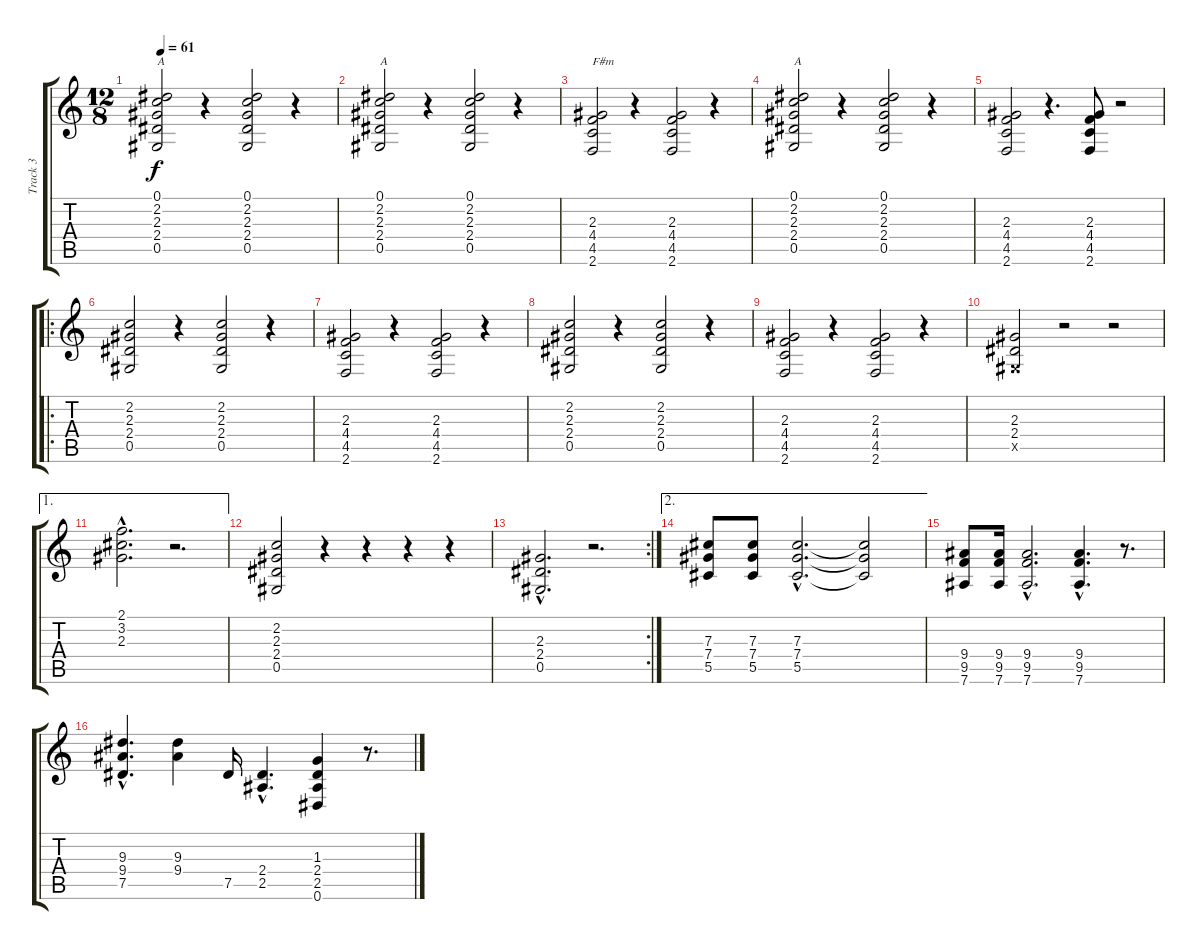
\track ("Track 3" "Track 3") {instrument acousticguitarsteel}
\staff {score tabs}
\tuning (Eb4 Bb3 Gb3 Db3 Ab2 Eb2) {hide}
\ts (12 8)
\tempo 61
\clef g2
\ks c
(0.1 2.2 2.3 2.4 0.5).2{txt "A" dy f instrument acousticguitarsteel} r.4 (0.1 2.2 2.3 2.4 0.5).2 r.4 |
(0.1 2.2 2.3 2.4 0.5).2{txt "A"} r.4 (0.1 2.2 2.3 2.4 0.5).2 r.4 |
(2.3 4.4 4.5 2.6).2{txt "F#m"} r.4 (2.3 4.4 4.5 2.6).2 r.4 |
(0.1 2.2 2.3 2.4 0.5).2{txt "A"} r.4 (0.1 2.2 2.3 2.4 0.5).2 r.4 |
(2.3 4.4 4.5 2.6).2 r.4{d} (2.3 4.4 4.5 2.6).8 r.2 |
\ro
(2.2 2.3 2.4 0.5).2 r.4 (2.2 2.3 2.4 0.5).2 r.4 |
(2.3 4.4 4.5 2.6).2 r.4 (2.3 4.4 4.5 2.6).2 r.4 |
(2.2 2.3 2.4 0.5).2 r.4 (2.2 2.3 2.4 0.5).2 r.4 |
(2.3 4.4 4.5 2.6).2 r.4 (2.3 4.4 4.5 2.6).2 r.4 |
(2.3 2.4 0.5{x}).2 r.2 r.2 |
\ae 1
(2.1{hac} 3.2{hac} 2.3{hac}).2{d} r.2{d} |
(2.2 2.3 2.4 0.5).2 r.4 r.4 r.4 r.4 |
\rc 2
(2.3{hac} 2.4{hac} 0.5{hac}).2{d} r.2{d} |
\ae 2
(7.3 7.4 5.5).8 (7.3 7.4 5.5).8 (7.3{hac} 7.4{hac} 5.5{hac}).2{d} (7.3{t} 7.4{t} 5.5{t}).2 |
(9.4 9.5 7.6).8 (9.4 9.5 7.6).16 (9.4{hac} 9.5{hac} 7.6{hac}).2{d} (9.4{hac} 9.5{hac} 7.6{hac}).4{d} r.8{d} |
(9.3{hac} 9.4{hac} 7.5{hac}).4{d} (9.3 9.4).4 7.5.16 (2.4{hac} 2.5{hac}).4{d} (1.3 2.4 2.5 0.6).4 r.8{d}
